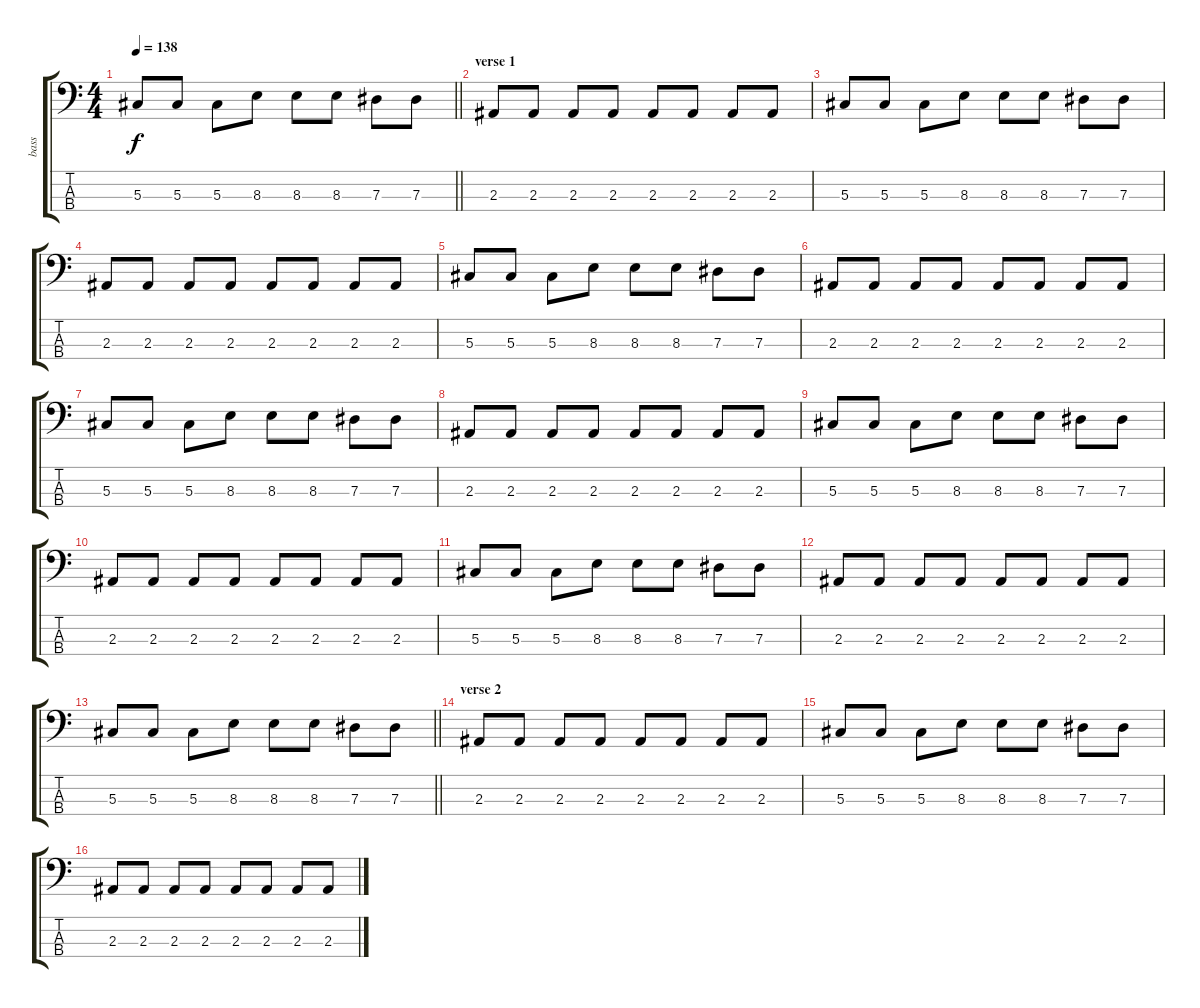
\track ("bass " "bass ") {instrument distortionguitar}
\staff {score tabs}
\tuning (Gb2 Db2 Ab1 Eb1) {hide}
\ts (4 4)
\tempo 138
\clef f4
\barLineRight lightlight
\ks c
5.3.8{dy f} 5.3.8 5.3.8 8.3.8 8.3.8 8.3.8 7.3.8 7.3.8 |
\section ("" "verse 1")
2.3.8 2.3.8 2.3.8 2.3.8 2.3.8 2.3.8 2.3.8 2.3.8 |
5.3.8 5.3.8 5.3.8 8.3.8 8.3.8 8.3.8 7.3.8 7.3.8 |
2.3.8 2.3.8 2.3.8 2.3.8 2.3.8 2.3.8 2.3.8 2.3.8 |
5.3.8 5.3.8 5.3.8 8.3.8 8.3.8 8.3.8 7.3.8 7.3.8 |
2.3.8 2.3.8 2.3.8 2.3.8 2.3.8 2.3.8 2.3.8 2.3.8 |
5.3.8 5.3.8 5.3.8 8.3.8 8.3.8 8.3.8 7.3.8 7.3.8 |
2.3.8 2.3.8 2.3.8 2.3.8 2.3.8 2.3.8 2.3.8 2.3.8 |
5.3.8 5.3.8 5.3.8 8.3.8 8.3.8 8.3.8 7.3.8 7.3.8 |
2.3.8 2.3.8 2.3.8 2.3.8 2.3.8 2.3.8 2.3.8 2.3.8 |
5.3.8 5.3.8 5.3.8 8.3.8 8.3.8 8.3.8 7.3.8 7.3.8 |
2.3.8 2.3.8 2.3.8 2.3.8 2.3.8 2.3.8 2.3.8 2.3.8 |
\barLineRight lightlight
5.3.8 5.3.8 5.3.8 8.3.8 8.3.8 8.3.8 7.3.8 7.3.8 |
\section ("" "verse 2")
2.3.8 2.3.8 2.3.8 2.3.8 2.3.8 2.3.8 2.3.8 2.3.8 |
5.3.8 5.3.8 5.3.8 8.3.8 8.3.8 8.3.8 7.3.8 7.3.8 |
2.3.8 2.3.8 2.3.8 2.3.8 2.3.8 2.3.8 2.3.8 2.3.8
